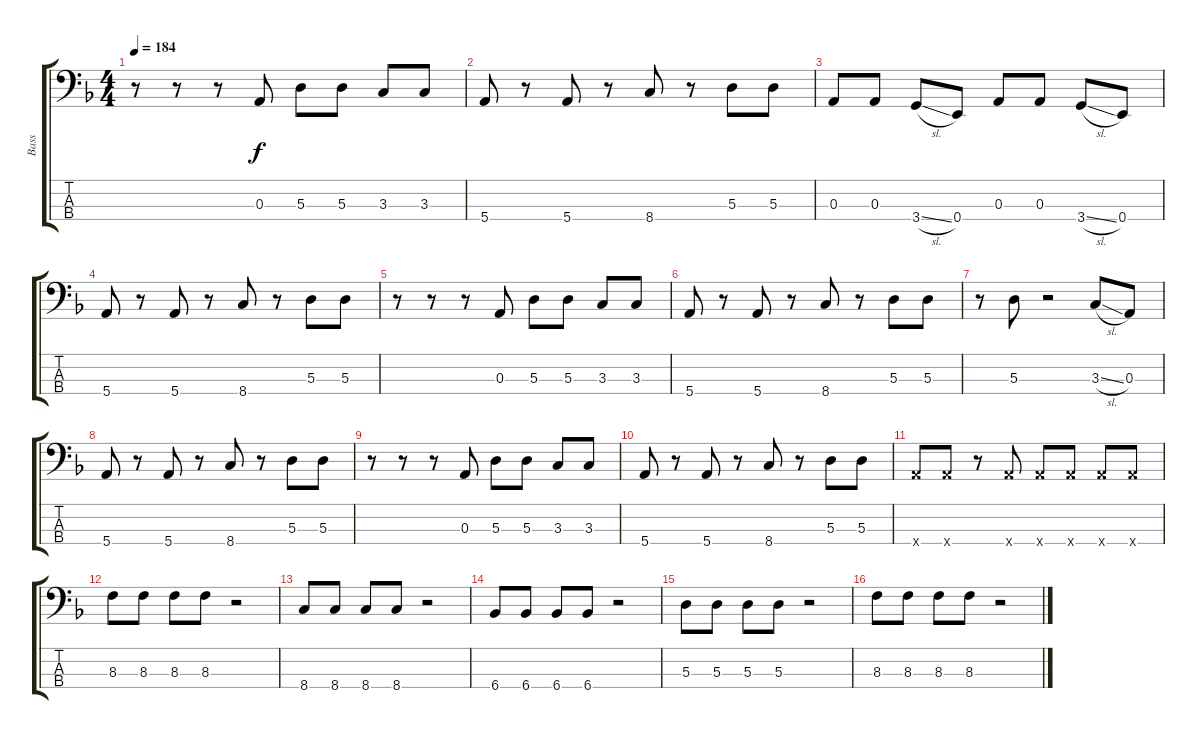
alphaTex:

\track ("Bass" "Bass") {instrument electricbasspick}
\staff {score tabs}
\tuning (G2 D2 A1 E1) {hide}
\ts (4 4)
\tempo 184
\clef f4
\ks f
r.8{dy f} r.8 r.8 0.3.8 5.3.8 5.3.8 3.3.8 3.3.8 |
5.4.8 r.8 5.4.8 r.8 8.4.8 r.8 5.3.8 5.3.8 |
0.3.8 0.3.8 3.4{sl}.8 0.4.8 0.3.8 0.3.8 3.4{sl}.8 0.4.8 |
5.4.8 r.8 5.4.8 r.8 8.4.8 r.8 5.3.8 5.3.8 |
r.8 r.8 r.8 0.3.8 5.3.8 5.3.8 3.3.8 3.3.8 |
5.4.8 r.8 5.4.8 r.8 8.4.8 r.8 5.3.8 5.3.8 |
r.8 5.3.8 r.2 3.3{sl}.8 0.3.8 |
5.4.8 r.8 5.4.8 r.8 8.4.8 r.8 5.3.8 5.3.8 |
r.8 r.8 r.8 0.3.8 5.3.8 5.3.8 3.3.8 3.3.8 |
5.4.8 r.8 5.4.8 r.8 8.4.8 r.8 5.3.8 5.3.8 |
5.4{x}.8 5.4{x}.8 r.8 5.4{x}.8 5.4{x}.8 5.4{x}.8 5.4{x}.8 5.4{x}.8 |
8.3.8 8.3.8 8.3.8 8.3.8 r.2 |
8.4.8 8.4.8 8.4.8 8.4.8 r.2 |
6.4.8 6.4.8 6.4.8 6.4.8 r.2 |
5.3.8 5.3.8 5.3.8 5.3.8 r.2 |
8.3.8 8.3.8 8.3.8 8.3.8 r.2
